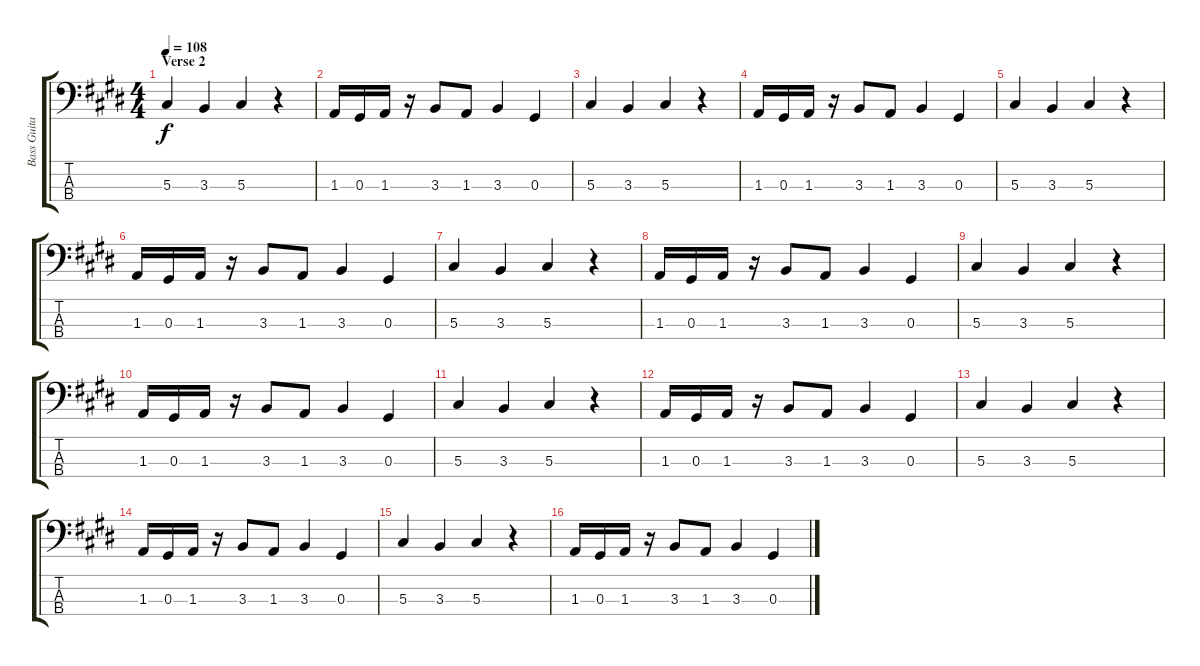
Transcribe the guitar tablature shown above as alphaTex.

\track ("Bass Guitar" "Bass Guita") {instrument electricbassfinger}
\staff {score tabs}
\tuning (Gb2 Db2 Ab1 Eb1) {hide}
\ts (4 4)
\section ("" "Verse 2")
\tempo 108
\clef f4
\ks e
5.3.4{dy f} 3.3.4 5.3.4 r.4 |
1.3.16 0.3.16 1.3.16 r.16 3.3.8 1.3.8 3.3.4 0.3.4 |
5.3.4 3.3.4 5.3.4 r.4 |
1.3.16 0.3.16 1.3.16 r.16 3.3.8 1.3.8 3.3.4 0.3.4 |
5.3.4 3.3.4 5.3.4 r.4 |
1.3.16 0.3.16 1.3.16 r.16 3.3.8 1.3.8 3.3.4 0.3.4 |
5.3.4 3.3.4 5.3.4 r.4 |
1.3.16 0.3.16 1.3.16 r.16 3.3.8 1.3.8 3.3.4 0.3.4 |
5.3.4 3.3.4 5.3.4 r.4 |
1.3.16 0.3.16 1.3.16 r.16 3.3.8 1.3.8 3.3.4 0.3.4 |
5.3.4 3.3.4 5.3.4 r.4 |
1.3.16 0.3.16 1.3.16 r.16 3.3.8 1.3.8 3.3.4 0.3.4 |
5.3.4 3.3.4 5.3.4 r.4 |
1.3.16 0.3.16 1.3.16 r.16 3.3.8 1.3.8 3.3.4 0.3.4 |
5.3.4 3.3.4 5.3.4 r.4 |
1.3.16 0.3.16 1.3.16 r.16 3.3.8 1.3.8 3.3.4 0.3.4
